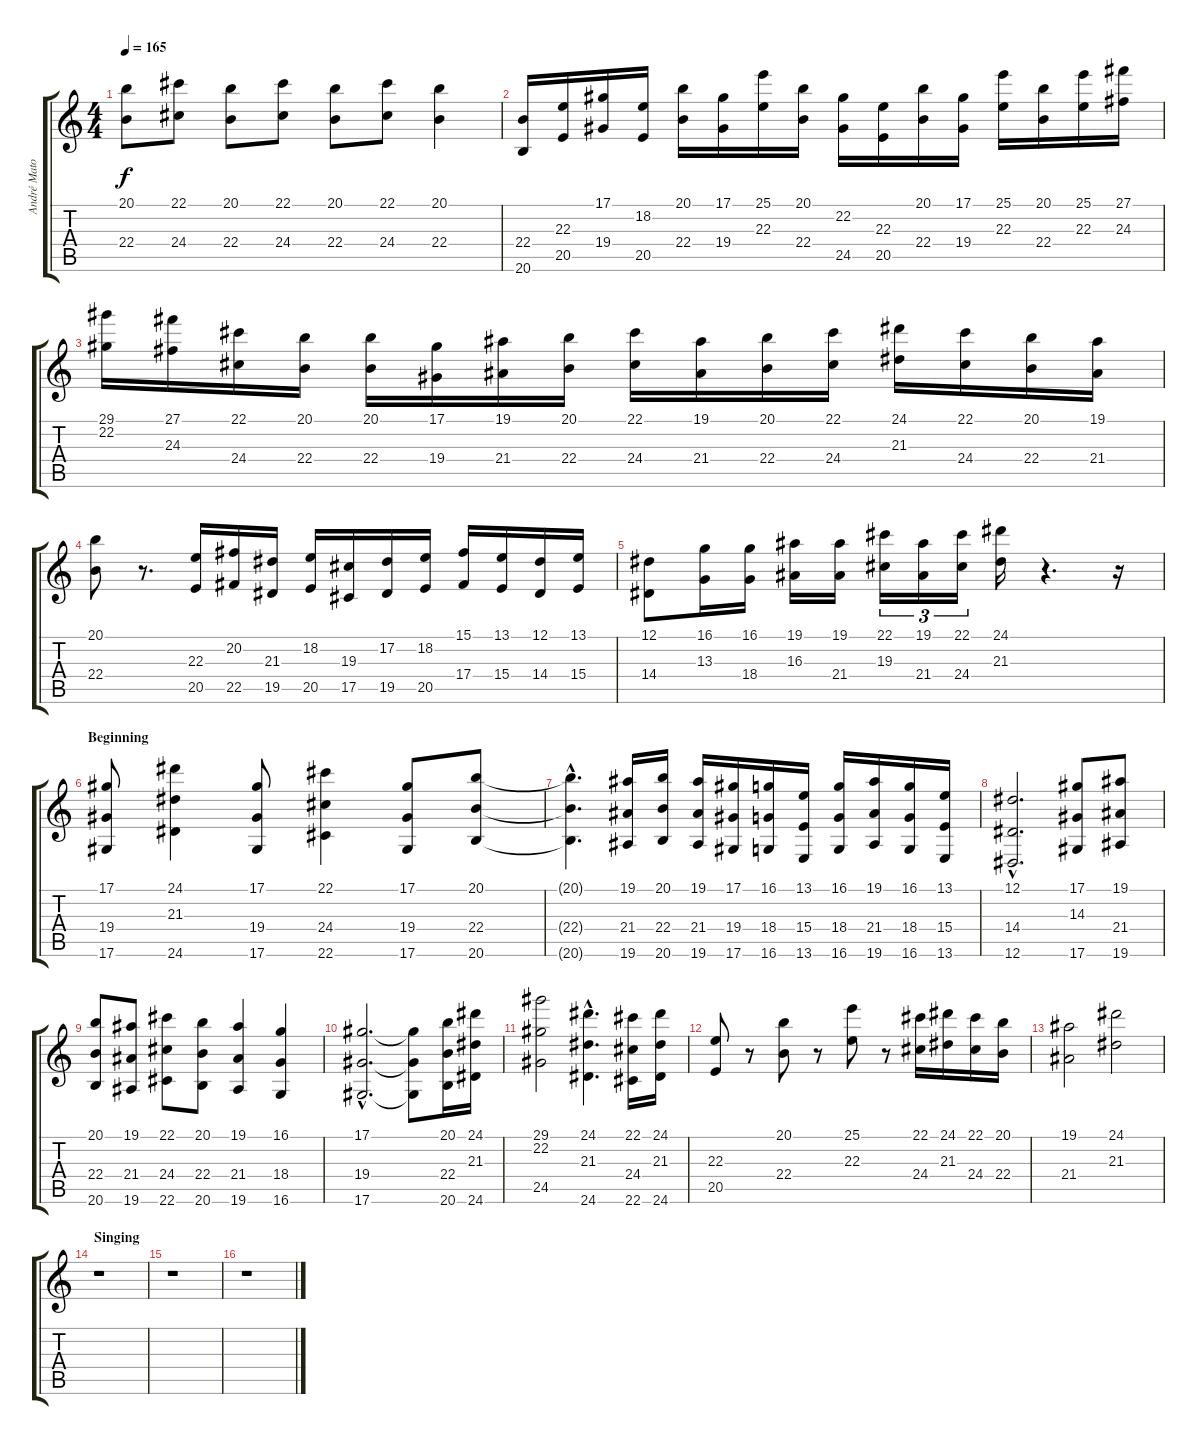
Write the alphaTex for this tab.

\track ("André Matos - String Ensemble 1" "André Mato") {instrument stringensemble1}
\staff {score tabs}
\tuning (Eb4 Bb3 Gb3 Db3 Ab2 Eb2) {hide}
\ts (4 4)
\tempo 165
\clef g2
\ks c
(20.1 22.4).8{dy f} (22.1 24.4).8 (20.1 22.4).8 (22.1 24.4).8 (20.1 22.4).8 (22.1 24.4).8 (20.1 22.4).4 |
(22.4 20.6).16 (22.3 20.5).16 (17.1 19.4).16 (18.2 20.5).16 (20.1 22.4).16 (17.1 19.4).16 (25.1 22.3).16 (20.1 22.4).16 (22.2 24.5).16 (22.3 20.5).16 (20.1 22.4).16 (17.1 19.4).16 (25.1 22.3).16 (20.1 22.4).16 (25.1 22.3).16 (27.1 24.3).16 |
(29.1 22.2).16 (27.1 24.3).16 (22.1 24.4).16 (20.1 22.4).16 (20.1 22.4).16 (17.1 19.4).16 (19.1 21.4).16 (20.1 22.4).16 (22.1 24.4).16 (19.1 21.4).16 (20.1 22.4).16 (22.1 24.4).16 (24.1 21.3).16 (22.1 24.4).16 (20.1 22.4).16 (19.1 21.4).16 |
(20.1 22.4).8 r.8{d} (22.3 20.5).16 (20.2 22.5).16 (21.3 19.5).16 (18.2 20.5).16 (19.3 17.5).16 (17.2 19.5).16 (18.2 20.5).16 (15.1 17.4).16 (13.1 15.4).16 (12.1 14.4).16 (13.1 15.4).16 |
(12.1 14.4).8 (16.1 13.3).16 (16.1 18.4).16 (19.1 16.3).16 (19.1 21.4).16 (22.1 19.3).16{tu (3 2)} (19.1 21.4).16{tu (3 2)} (22.1 24.4).16{tu (3 2)} (24.1 21.3).16 r.4{d} r.16 |
\section ("" "Beginning")
(17.1 19.4 17.6).8 (24.1 21.3 24.6).4 (17.1 19.4 17.6).8 (22.1 24.4 22.6).4 (17.1 19.4 17.6).8 (20.1 22.4 20.6).8 |
(20.1{hac t} 22.4{hac t} 20.6{hac t}).4{d} (19.1 21.4 19.6).16 (20.1 22.4 20.6).16 (19.1 21.4 19.6).16 (17.1 19.4 17.6).16 (16.1 18.4 16.6).16 (13.1 15.4 13.6).16 (16.1 18.4 16.6).16 (19.1 21.4 19.6).16 (16.1 18.4 16.6).16 (13.1 15.4 13.6).16 |
(12.1{hac} 14.4{hac} 12.6{hac}).2{d} (17.1 14.3 17.6).8 (19.1 21.4 19.6).8 |
(20.1 22.4 20.6).8 (19.1 21.4 19.6).8 (22.1 24.4 22.6).8 (20.1 22.4 20.6).8 (19.1 21.4 19.6).4 (16.1 18.4 16.6).4 |
(17.1{hac} 19.4{hac} 17.6{hac}).2{d} (17.1{t} 19.4{t} 17.6{t}).8 (20.1 22.4 20.6).16 (24.1 21.3 24.6).16 |
(29.1 22.2 24.5).2 (24.1{hac} 21.3{hac} 24.6{hac}).4{d} (22.1 24.4 22.6).16 (24.1 21.3 24.6).16 |
(22.3 20.5).8 r.8 (20.1 22.4).8 r.8 (25.1 22.3).8 r.8 (22.1 24.4).16 (24.1 21.3).16 (22.1 24.4).16 (20.1 22.4).16 |
(19.1 21.4).2 (24.1 21.3).2 |
\section ("" "Singing")
r.1 |
r.1 |
r.1
